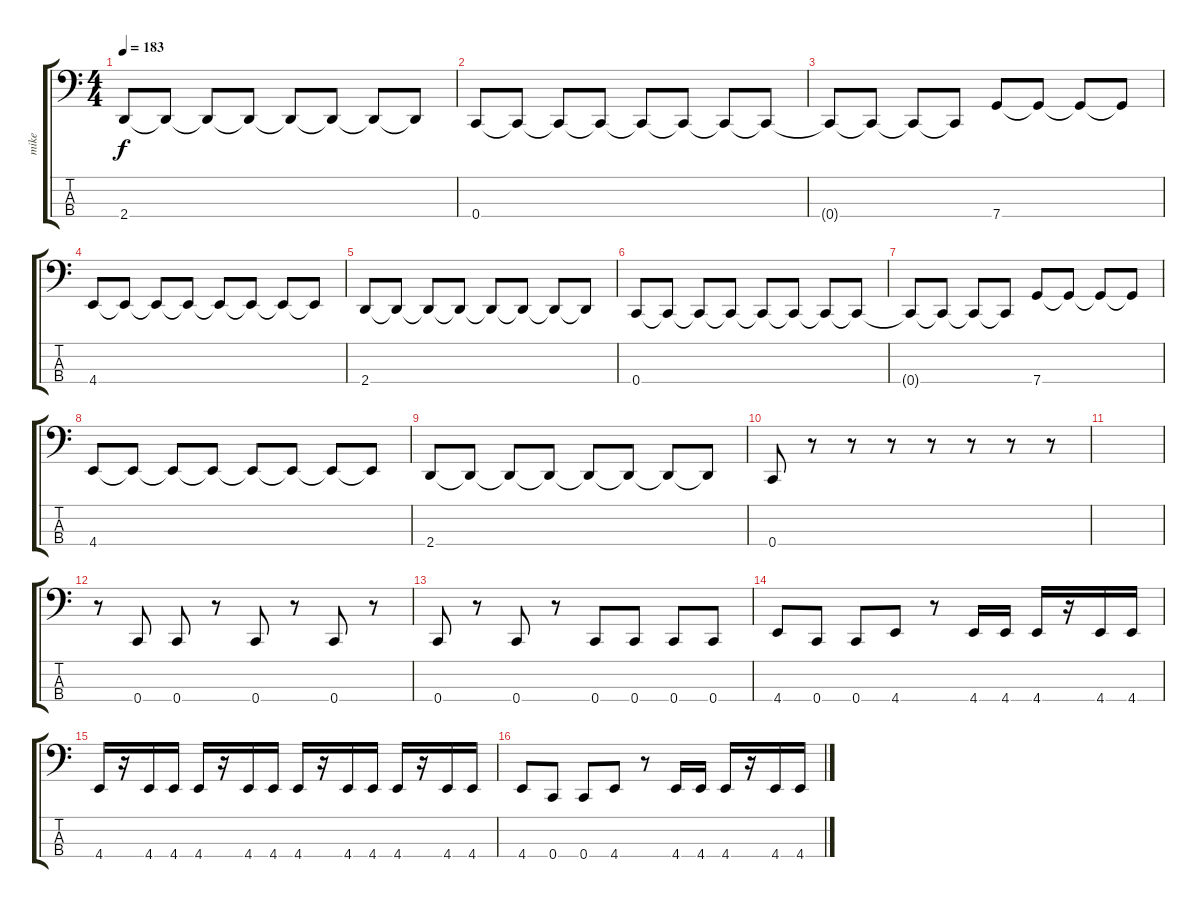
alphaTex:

\track ("mike" "mike") {instrument electricbassfinger}
\staff {score tabs}
\tuning (F2 C2 G1 C1) {hide}
\ts (4 4)
\tempo 183
\clef f4
\ks c
2.4.8{dy f} 2.4{t}.8 2.4{t}.8 2.4{t}.8 2.4{t}.8 2.4{t}.8 2.4{t}.8 2.4{t}.8 |
0.4.8 0.4{t}.8 0.4{t}.8 0.4{t}.8 0.4{t}.8 0.4{t}.8 0.4{t}.8 0.4{t}.8 |
0.4{t}.8 0.4{t}.8 0.4{t}.8 0.4{t}.8 7.4.8 7.4{t}.8 7.4{t}.8 7.4{t}.8 |
4.4.8 4.4{t}.8 4.4{t}.8 4.4{t}.8 4.4{t}.8 4.4{t}.8 4.4{t}.8 4.4{t}.8 |
2.4.8 2.4{t}.8 2.4{t}.8 2.4{t}.8 2.4{t}.8 2.4{t}.8 2.4{t}.8 2.4{t}.8 |
0.4.8 0.4{t}.8 0.4{t}.8 0.4{t}.8 0.4{t}.8 0.4{t}.8 0.4{t}.8 0.4{t}.8 |
0.4{t}.8 0.4{t}.8 0.4{t}.8 0.4{t}.8 7.4.8 7.4{t}.8 7.4{t}.8 7.4{t}.8 |
4.4.8 4.4{t}.8 4.4{t}.8 4.4{t}.8 4.4{t}.8 4.4{t}.8 4.4{t}.8 4.4{t}.8 |
2.4.8 2.4{t}.8 2.4{t}.8 2.4{t}.8 2.4{t}.8 2.4{t}.8 2.4{t}.8 2.4{t}.8 |
0.4.8 r.8 r.8 r.8 r.8 r.8 r.8 r.8 |
|
r.8 0.4.8 0.4.8 r.8 0.4.8 r.8 0.4.8 r.8 |
0.4.8 r.8 0.4.8 r.8 0.4.8 0.4.8 0.4.8 0.4.8 |
4.4.8 0.4.8 0.4.8 4.4.8 r.8 4.4.16 4.4.16 4.4.16 r.16 4.4.16 4.4.16 |
4.4.16 r.16 4.4.16 4.4.16 4.4.16 r.16 4.4.16 4.4.16 4.4.16 r.16 4.4.16 4.4.16 4.4.16 r.16 4.4.16 4.4.16 |
4.4.8 0.4.8 0.4.8 4.4.8 r.8 4.4.16 4.4.16 4.4.16 r.16 4.4.16 4.4.16
